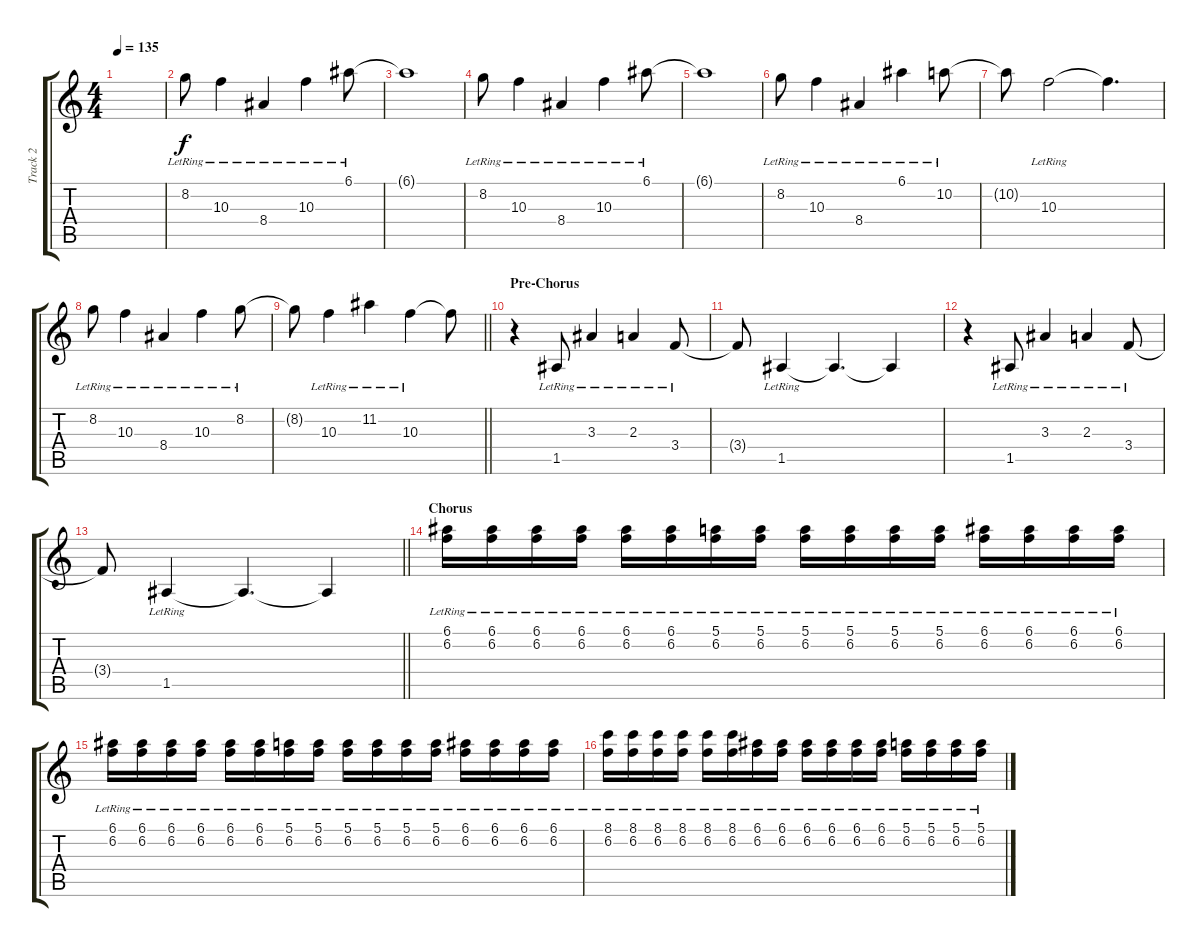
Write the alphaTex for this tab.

\track ("Track 2" "Track 2") {instrument overdrivenguitar}
\staff {score tabs}
\tuning (E4 B3 G3 D3 A2 D2) {hide}
\ts (4 4)
\tempo 135
\clef g2
\ks c
|
8.2{lr}.8{balance 13 instrument overdrivenguitar} 10.3{lr}.4 8.4{lr}.4 10.3{lr}.4 6.1{lr}.8 |
6.1{t}.1 |
8.2{lr}.8 10.3{lr}.4 8.4{lr}.4 10.3{lr}.4 6.1{lr}.8 |
6.1{t}.1 |
8.2{lr}.8 10.3{lr}.4 8.4{lr}.4 6.1{lr}.4 10.2{lr}.8 |
10.2{t}.8 10.3{lr}.2 10.3{t}.4{d} |
8.2{lr}.8 10.3{lr}.4 8.4{lr}.4 10.3{lr}.4 8.2{lr}.8 |
\barLineRight lightlight
8.2{t}.8 10.3{lr}.4 11.2{lr}.4 10.3{lr}.4 10.3{t}.8 |
\section ("" "Pre-Chorus")
r.4 1.5{lr}.8 3.3{lr}.4 2.3{lr}.4 3.4{lr}.8 |
3.4{t}.8 1.5{lr}.4 1.5{t}.4{d} 1.5{t}.4 |
r.4 1.5{lr}.8 3.3{lr}.4 2.3{lr}.4 3.4{lr}.8 |
\barLineRight lightlight
3.4{t}.8 1.5{lr}.4 1.5{t}.4{d} 1.5{t}.4 |
\section ("" "Chorus")
(6.1{lr} 6.2{lr}).16 (6.1{lr} 6.2{lr}).16 (6.1{lr} 6.2{lr}).16 (6.1{lr} 6.2{lr}).16 (6.1{lr} 6.2{lr}).16 (6.1{lr} 6.2{lr}).16 (5.1{lr} 6.2{lr}).16 (5.1{lr} 6.2{lr}).16 (5.1{lr} 6.2{lr}).16 (5.1{lr} 6.2{lr}).16 (5.1{lr} 6.2{lr}).16 (5.1{lr} 6.2{lr}).16 (6.1{lr} 6.2{lr}).16 (6.1{lr} 6.2{lr}).16 (6.1{lr} 6.2{lr}).16 (6.1{lr} 6.2{lr}).16 |
(6.1{lr} 6.2{lr}).16 (6.1{lr} 6.2{lr}).16 (6.1{lr} 6.2{lr}).16 (6.1{lr} 6.2{lr}).16 (6.1{lr} 6.2{lr}).16 (6.1{lr} 6.2{lr}).16 (5.1{lr} 6.2{lr}).16 (5.1{lr} 6.2{lr}).16 (5.1{lr} 6.2{lr}).16 (5.1{lr} 6.2{lr}).16 (5.1{lr} 6.2{lr}).16 (5.1{lr} 6.2{lr}).16 (6.1{lr} 6.2{lr}).16 (6.1{lr} 6.2{lr}).16 (6.1{lr} 6.2{lr}).16 (6.1{lr} 6.2{lr}).16 |
(8.1{lr} 6.2{lr}).16 (8.1{lr} 6.2{lr}).16 (8.1{lr} 6.2{lr}).16 (8.1{lr} 6.2{lr}).16 (8.1{lr} 6.2{lr}).16 (8.1{lr} 6.2{lr}).16 (6.1{lr} 6.2{lr}).16 (6.1{lr} 6.2{lr}).16 (6.1{lr} 6.2{lr}).16 (6.1{lr} 6.2{lr}).16 (6.1{lr} 6.2{lr}).16 (6.1{lr} 6.2{lr}).16 (5.1{lr} 6.2{lr}).16 (5.1{lr} 6.2{lr}).16 (5.1{lr} 6.2{lr}).16 (5.1{lr} 6.2{lr}).16
